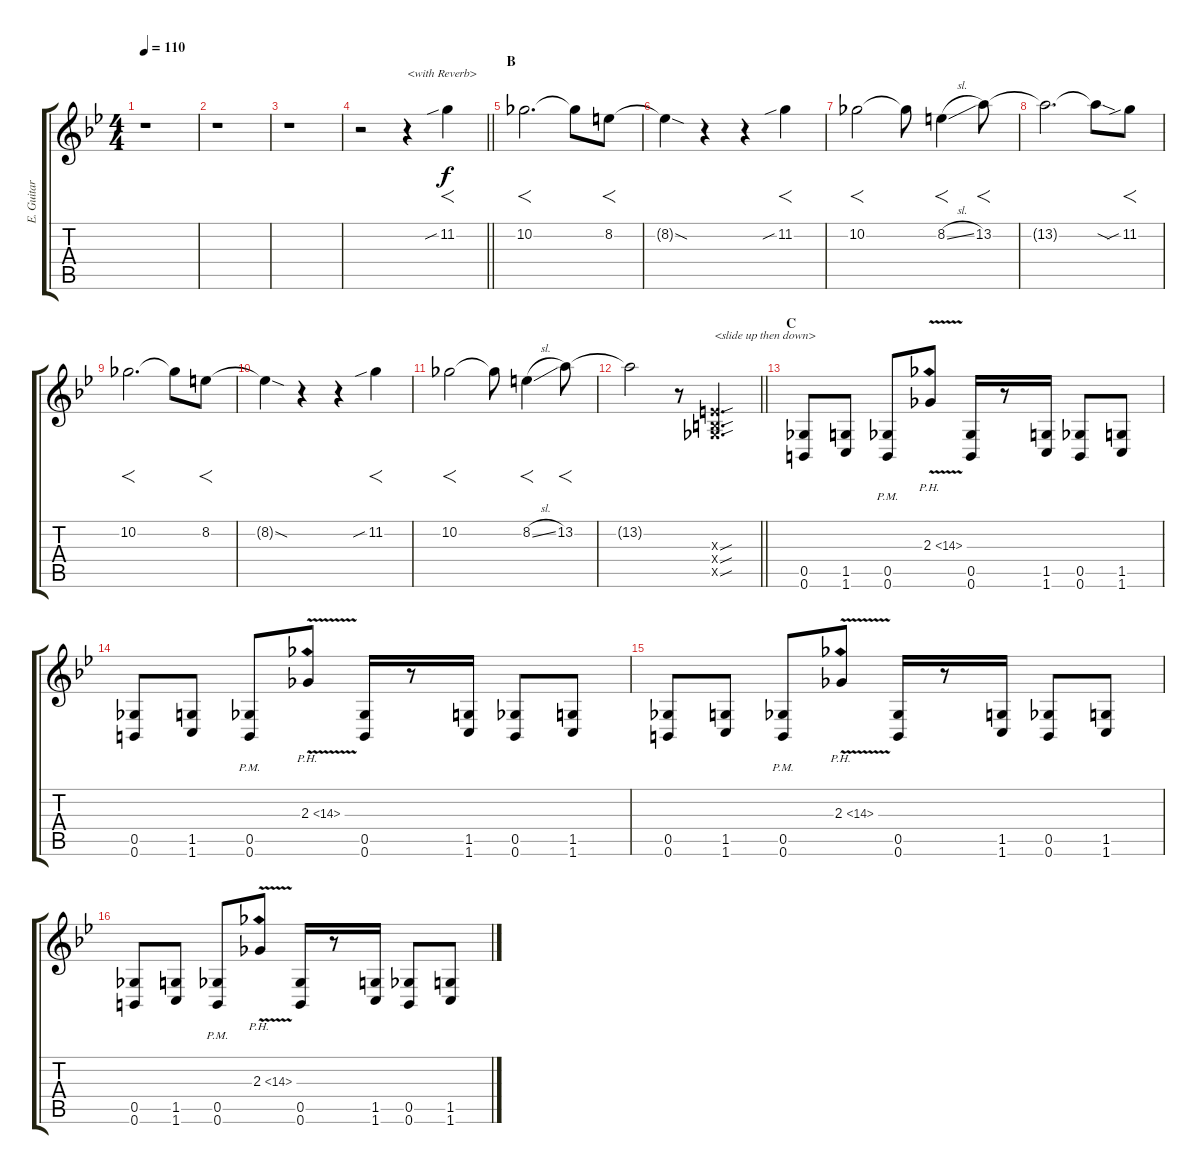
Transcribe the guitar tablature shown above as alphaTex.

\track ("E. Guitar III" "E. Guitar ") {instrument electricguitarclean}
\staff {score tabs}
\tuning (Db4 Ab3 E3 B2 Gb2 B1) {hide}
\ts (4 4)
\tempo 110
\clef g2
\ks bb
r.1{dy f} |
r.1 |
r.1 |
\barLineRight lightlight
r.2 r.4{txt "<with Reverb>"} 11.2{sib}.4{f} |
\section ("" "B")
10.2.2{f d} 10.2{t}.8 8.2.8{f} |
8.2{sod t}.4 r.4 r.4 11.2{sib}.4{f} |
10.2.2{f} 10.2{t}.8 8.2{sl}.4{f} 13.2.8{f} |
13.2{t}.2{d} 13.2{sod t}.8 11.2{sib}.8{f} |
10.2.2{f d} 10.2{t}.8 8.2.8{f} |
8.2{sod t}.4 r.4 r.4 11.2{sib}.4{f} |
10.2.2{f} 10.2{t}.8 8.2{sl}.4{f} 13.2.8{f} |
\barLineRight lightlight
13.2{t}.2 r.8 (0.3{sou x} 0.4{sou x} 0.5{sou x}).4{d txt "<slide up then down>"} |
\section ("" "C")
(0.5 0.6).8 (1.5 1.6).8 (0.5{pm} 0.6{pm}).8 2.3{ph 12 v}.8 (0.5 0.6).16 r.8 (1.5 1.6).16 (0.5 0.6).8 (1.5 1.6).8 |
(0.5 0.6).8 (1.5 1.6).8 (0.5{pm} 0.6{pm}).8 2.3{ph 12 v}.8 (0.5 0.6).16 r.8 (1.5 1.6).16 (0.5 0.6).8 (1.5 1.6).8 |
(0.5 0.6).8 (1.5 1.6).8 (0.5{pm} 0.6{pm}).8 2.3{ph 12 v}.8 (0.5 0.6).16 r.8 (1.5 1.6).16 (0.5 0.6).8 (1.5 1.6).8 |
(0.5 0.6).8 (1.5 1.6).8 (0.5{pm} 0.6{pm}).8 2.3{ph 12 v}.8 (0.5 0.6).16 r.8 (1.5 1.6).16 (0.5 0.6).8 (1.5 1.6).8
